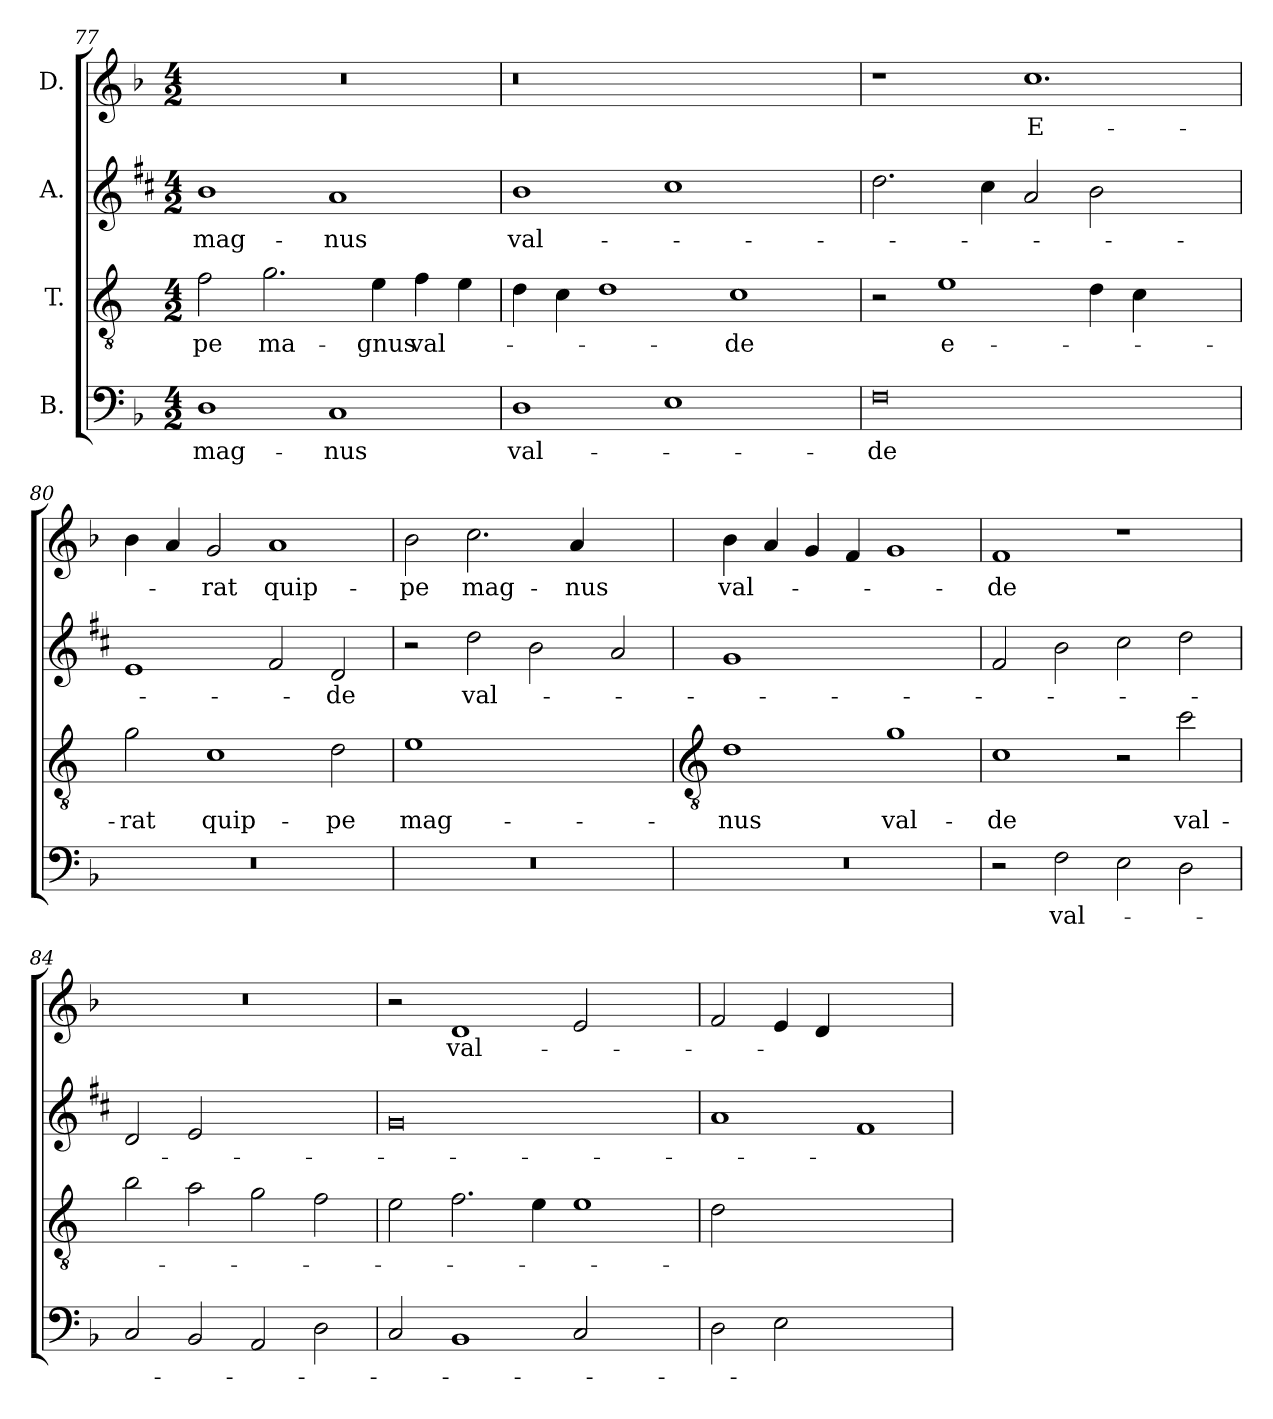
**kern	**text	**kern	**text	**kern	**text	**kern	**text
*part4	*part4	*part3	*part3	*part2	*part2	*part1	*part1
*staff4	*staff4	*staff3	*staff3	*staff2	*staff2	*staff1	*staff1
*I"B.	*	*I"T.	*	*I"A.	*	*I"D.	*
*clefF4	*	*clefGv2	*	*clefG2	*	*clefG2	*
*	*	*ITrd4c7	*	*ITrd5c9	*	*	*
*k[b-]	*	*k[b-]	*	*k[b-]	*	*k[b-]	*
*F:	*	*F:	*	*F:	*	*F:	*
*M4/2	*	*M4/2	*	*M4/2	*	*M4/2	*
=77	=77	=77	=77	=77	=77	=77	=77
!	!LO:LY:b	!	!LO:LY:b	!	!LO:LY:b	!	!
1D	mag-	2B-	-pe	1d	mag-	0r	.
!	!	!	!LO:LY:b	!	!	!	!
.	.	2.c	ma-	.	.	.	.
!	!LO:LY:b	!	!	!	!LO:LY:b	!	!
1C	-nus	.	.	1c	-nus	.	.
!	!	!	!LO:LY:b	!	!	!	!
.	.	4A	-gnus	.	.	.	.
!	!	!	!LO:LY:b	!	!	!	!
.	.	4B-	val-	.	.	.	.
.	.	4A	.	.	.	.	.
!!LO:LB:g=z
=78	=78	=78	=78	=78	=78	=78	=78
!	!LO:LY:b	!	!	!	!LO:LY:b	!	!
1D	val-	4G	.	1d	val-	0r	.
.	.	4F	.	.	.	.	.
.	.	1G	.	.	.	.	.
1E	.	.	.	1e	.	.	.
!	!	!	!LO:LY:b	!	!	!	!
.	.	1F	-de	.	.	.	.
2ryy	.	.	.	2ryy	.	2ryy	.
=79	=79	=79	=79	=79	=79	=79	=79
!	!LO:LY:b	!	!	!	!	!	!
0F	-de	2r	.	2.f	.	1r	.
!	!	!	!LO:LY:b	!	!	!	!
.	.	1A	e-	.	.	.	.
.	.	.	.	4e	.	.	.
!	!	!	!	!	!	!	!LO:LY:b
.	.	.	.	2c	.	1.cc	E-
.	.	4G	.	2d	.	.	.
.	.	4F	.	.	.	.	.
2ryy	.	2ryy	.	2ryy	.	.	.
=80	=80	=80	=80	=80	=80	=80	=80
!	!	!	!LO:LY:b	!	!	!	!
0r	.	2c	-rat	1G	.	4b-	.
.	.	.	.	.	.	4a	.
!	!	!	!LO:LY:b	!	!	!	!LO:LY:b
.	.	1F	quip-	.	.	2g	-rat
!	!	!	!	!	!	!	!LO:LY:b
.	.	.	.	2A	.	1a	quip-
!	!	!	!LO:LY:b	!	!LO:LY:b	!	!
.	.	2G	-pe	2F	-de	.	.
=81	=81	=81	=81	=81	=81	=81	=81
!	!	!	!LO:LY:b	!	!	!	!LO:LY:b
0r	.	1A	mag-	2r	.	2b-	-pe
!	!	!	!	!	!LO:LY:b	!	!LO:LY:b
.	.	.	.	2f	val-	2.cc	mag-
.	.	1ryy	.	2d	.	.	.
!	!	!	!	!	!	!	!LO:LY:b
.	.	.	.	.	.	4a	-nus
.	.	.	.	2c	.	2ryy	.
!!LO:LB:g=z
=82	=82	=82	=82	=82	=82	=82	=82
*	*	*clefGv2	*	*	*	*	*
!	!	!	!LO:LY:b	!	!	!	!LO:LY:b
0r	.	1G	-nus	1B-	.	4b-	val-
.	.	.	.	.	.	4a	.
.	.	.	.	.	.	4g	.
.	.	.	.	.	.	4f	.
!	!	!	!LO:LY:b	!	!	!	!
.	.	1c	val-	1ryy	.	1g	.
=83	=83	=83	=83	=83	=83	=83	=83
!	!	!	!LO:LY:b	!	!	!	!LO:LY:b
2r	.	1F	-de	2A	.	1f	-de
!	!LO:LY:b	!	!	!	!	!	!
2F	val-	.	.	2d	.	.	.
2E	.	2r	.	2e	.	1r	.
!	!	!	!LO:LY:b	!	!	!	!
2D	.	2f	val-	2f	.	.	.
=84	=84	=84	=84	=84	=84	=84	=84
2C	.	2e	.	2F	.	0r	.
2BB-	.	2d	.	2G	.	.	.
2AA	.	2c	.	1ryy	.	.	.
2D	.	2B-	.	.	.	.	.
!!LO:LB:g=z
=85	=85	=85	=85	=85	=85	=85	=85
2C	.	2A	.	0B-	.	2r	.
!	!	!	!	!	!	!	!LO:LY:b
1BB-	.	2.B-	.	.	.	1d	val-
.	.	4A	.	.	.	.	.
2C	.	1A	.	.	.	2e	.
2ryy	.	.	.	2ryy	.	2ryy	.
=86	=86	=86	=86	=86	=86	=86	=86
2D	.	2G	.	1c	.	2f	.
2E	.	1.ryy	.	.	.	4e	.
.	.	.	.	.	.	4d	.
1ryy	.	.	.	1A	.	1ryy	.
=	=	=	=	=	=	=	=
*-	*-	*-	*-	*-	*-	*-	*-
